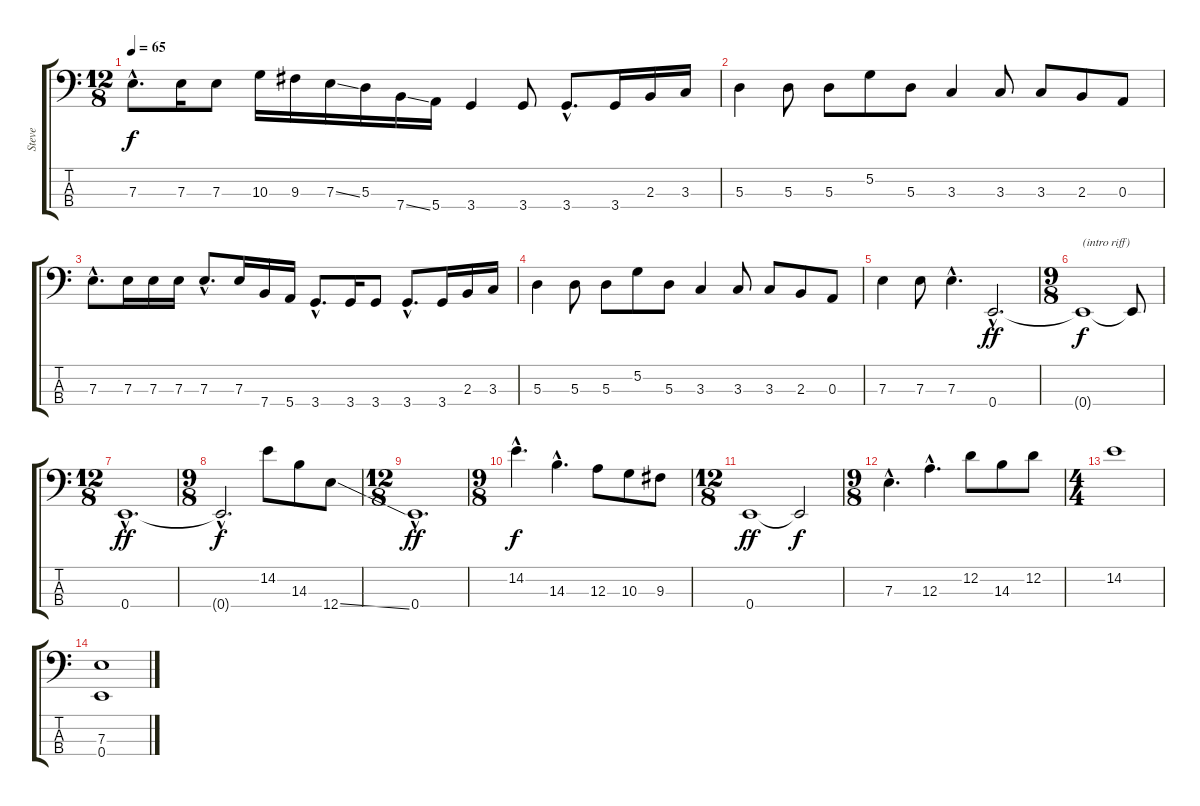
\track ("Steve" "Steve") {instrument electricbassfinger}
\staff {score tabs}
\tuning (G2 D2 A1 E1) {hide}
\ts (12 8)
\tempo 65
\clef f4
\ks c
7.3{hac}.8{d dy f} 7.3.16 7.3.8 10.3.16 9.3.16 7.3{ss}.16 5.3.16 7.4{ss}.16 5.4.16 3.4.4 3.4.8 3.4{hac}.8{d} 3.4.16 2.3.16 3.3.16 |
5.3.4 5.3.8 5.3.8 5.2.8 5.3.8 3.3.4 3.3.8 3.3.8 2.3.8 0.3.8 |
7.3{hac}.8{d} 7.3.16 7.3.16 7.3.16 7.3{hac}.8{d} 7.3.16 7.4.16 5.4.16 3.4{hac}.8{d} 3.4.16 3.4.8 3.4{hac}.8{d} 3.4.16 2.3.16 3.3.16 |
5.3.4 5.3.8 5.3.8 5.2.8 5.3.8 3.3.4 3.3.8 3.3.8 2.3.8 0.3.8 |
7.3.4 7.3.8 7.3{hac}.4{d} 0.4{hac}.2{d dy ff} |
\ts (9 8)
0.4{t}.1{txt "(intro riff)" dy f} 0.4{t}.8 |
\ts (12 8)
0.4{hac}.1{d dy ff} |
\ts (9 8)
0.4{hac t}.2{d dy f} 14.2.8 14.3.8 12.4{ss}.8 |
\ts (12 8)
0.4{hac}.1{d dy ff} |
\ts (9 8)
14.2{hac}.4{d dy f} 14.3{hac}.4{d} 12.3.8 10.3.8 9.3.8 |
\ts (12 8)
0.4.1{dy ff} 0.4{t}.2{dy f} |
\ts (9 8)
7.3{hac}.4{d} 12.3{hac}.4{d} 12.2.8 14.3.8 12.2.8 |
\ts (4 4)
14.2.1 |
(7.3 0.4).1
